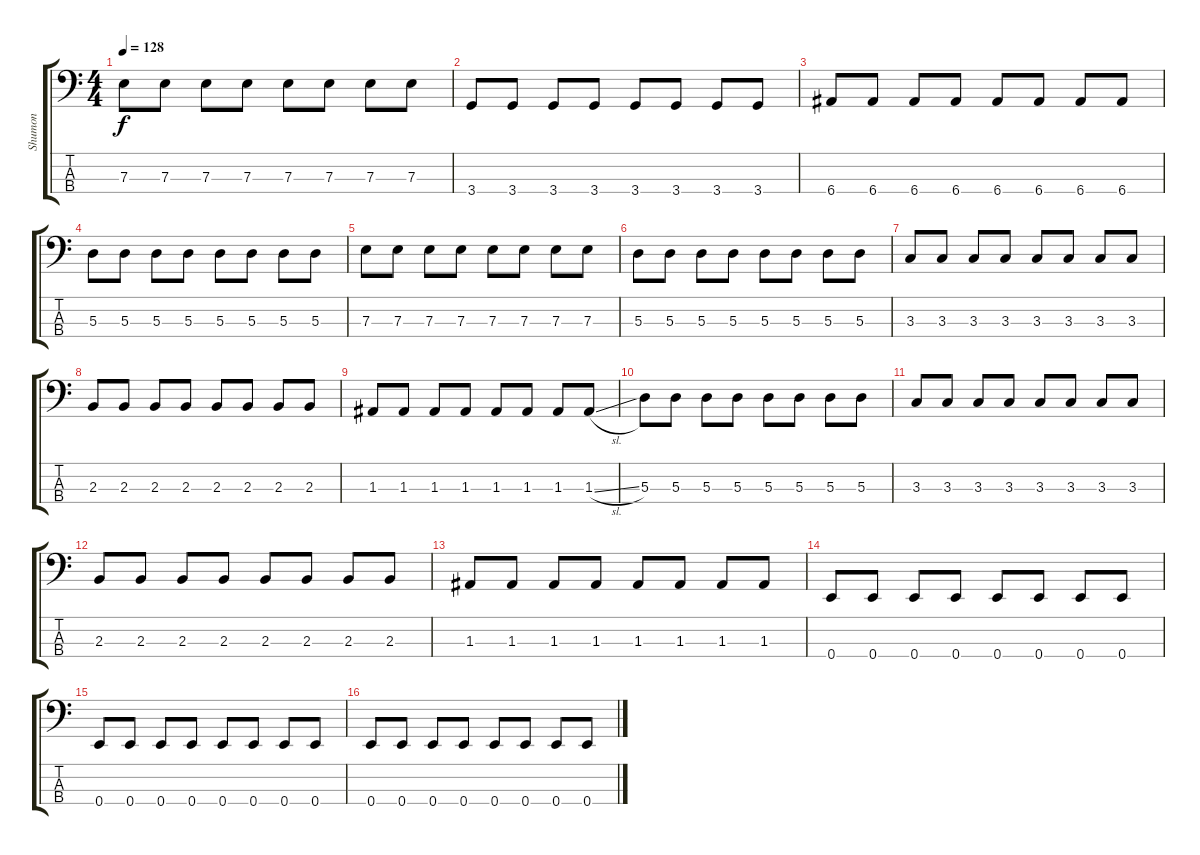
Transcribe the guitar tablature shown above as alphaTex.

\track ("Shumon " "Shumon ") {instrument electricbassfinger}
\staff {score tabs}
\tuning (G2 D2 A1 E1) {hide}
\ts (4 4)
\tempo 128
\clef f4
\ks c
7.3.8{dy f} 7.3.8 7.3.8 7.3.8 7.3.8 7.3.8 7.3.8 7.3.8 |
3.4.8 3.4.8 3.4.8 3.4.8 3.4.8 3.4.8 3.4.8 3.4.8 |
6.4.8 6.4.8 6.4.8 6.4.8 6.4.8 6.4.8 6.4.8 6.4.8 |
5.3.8 5.3.8 5.3.8 5.3.8 5.3.8 5.3.8 5.3.8 5.3.8 |
7.3.8 7.3.8 7.3.8 7.3.8 7.3.8 7.3.8 7.3.8 7.3.8 |
5.3.8 5.3.8 5.3.8 5.3.8 5.3.8 5.3.8 5.3.8 5.3.8 |
3.3.8 3.3.8 3.3.8 3.3.8 3.3.8 3.3.8 3.3.8 3.3.8 |
2.3.8 2.3.8 2.3.8 2.3.8 2.3.8 2.3.8 2.3.8 2.3.8 |
1.3.8 1.3.8 1.3.8 1.3.8 1.3.8 1.3.8 1.3.8 1.3{sl}.8 |
5.3.8 5.3.8 5.3.8 5.3.8 5.3.8 5.3.8 5.3.8 5.3.8 |
3.3.8 3.3.8 3.3.8 3.3.8 3.3.8 3.3.8 3.3.8 3.3.8 |
2.3.8 2.3.8 2.3.8 2.3.8 2.3.8 2.3.8 2.3.8 2.3.8 |
1.3.8 1.3.8 1.3.8 1.3.8 1.3.8 1.3.8 1.3.8 1.3.8 |
0.4.8 0.4.8 0.4.8 0.4.8 0.4.8 0.4.8 0.4.8 0.4.8 |
0.4.8 0.4.8 0.4.8 0.4.8 0.4.8 0.4.8 0.4.8 0.4.8 |
0.4.8 0.4.8 0.4.8 0.4.8 0.4.8 0.4.8 0.4.8 0.4.8
